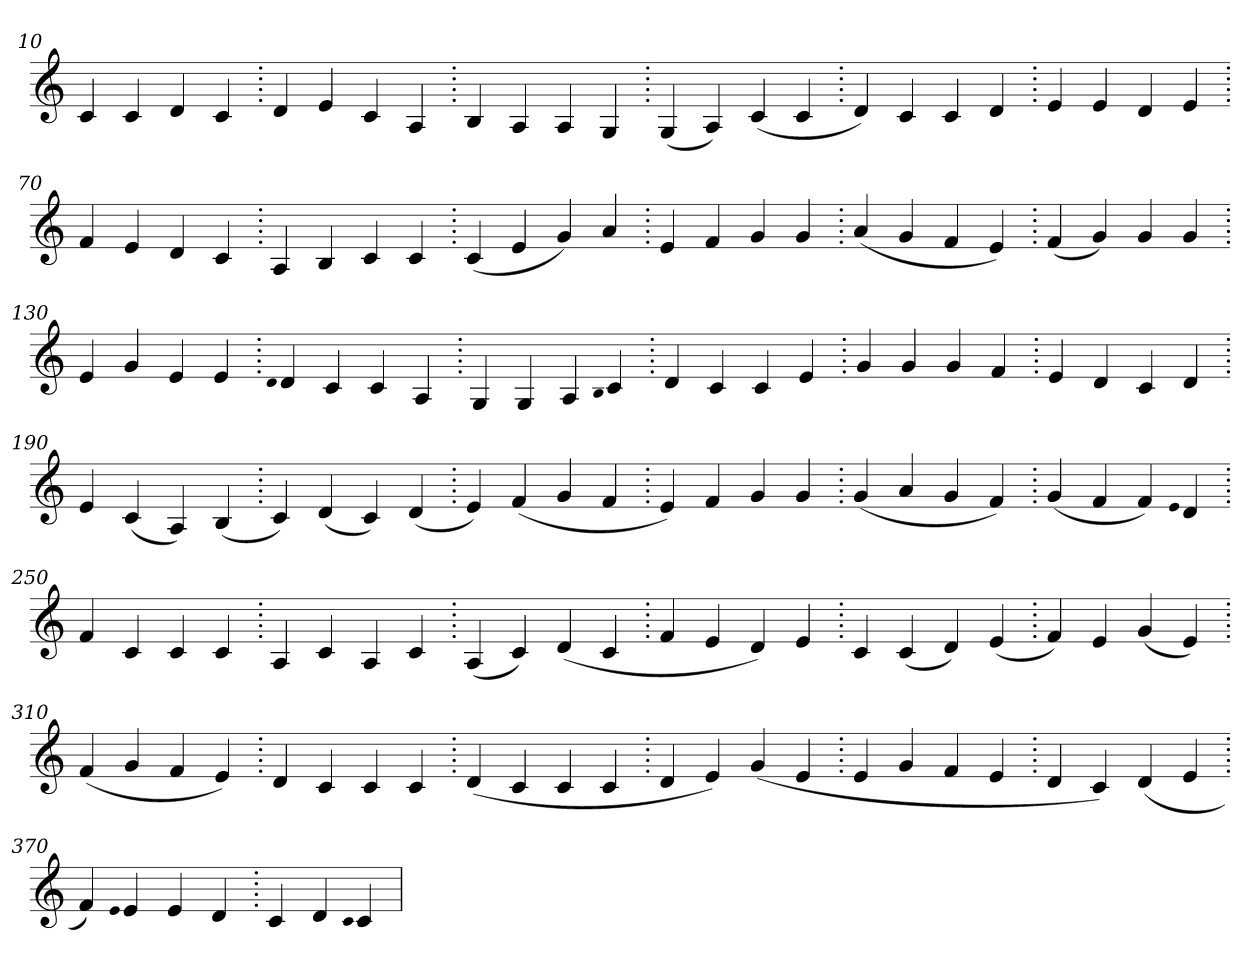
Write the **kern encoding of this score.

**kern
*part1
*staff1
*clefG2
=10.
4c
4c
4d
4c
=20.
4d
4e
4c
4A
=30.
4B
4A
4A
4G
=40.
(>4G
4A)
(>4c
4c
=50.
4d)
4c
4c
4d
=60.
4e
4e
4d
4e
=70.
4f
4e
4d
4c
=80.
4A
4B
4c
4c
=90.
(>4c
4e
4g)
4a
=100.
4e
4f
4g
4g
=110.
(>4a
4g
4f
4e)
=120.
(>4f
4g)
4g
4g
=130.
4e
4g
4e
4e
=140.
qqd
4d
4c
4c
4A
=150.
4G
4G
4A
qqB
4c
=160.
4d
4c
4c
4e
=170.
4g
4g
4g
4f
=180.
4e
4d
4c
4d
=190.
4e
(>4c
4A)
(>4B
=200.
4c)
(>4d
4c)
(>4d
=210.
4e)
(>4f
4g
4f
=220.
4e)
4f
4g
4g
=230.
(>4g
4a
4g
4f)
=240.
(>4g
4f
4f)
qqe
4d
=250.
4f
4c
4c
4c
=260.
4A
4c
4A
4c
=270.
(>4A
4c)
(>4d
4c
=280.
4f
4e
4d)
4e
=290.
4c
(>4c
4d)
(>4e
=300.
4f)
4e
(>4g
4e)
=310.
(>4f
4g
4f
4e)
=320.
4d
4c
4c
4c
=330.
(>4d
4c
4c
4c
=340.
4d
4e)
(>4g
4e
=350.
4e
4g
4f
4e
=360.
4d
4c)
(>4d
4e
=370.
4f)
qqe
4e
4e
4d
=380.
4c
4d
qqc
4c
=
*-
